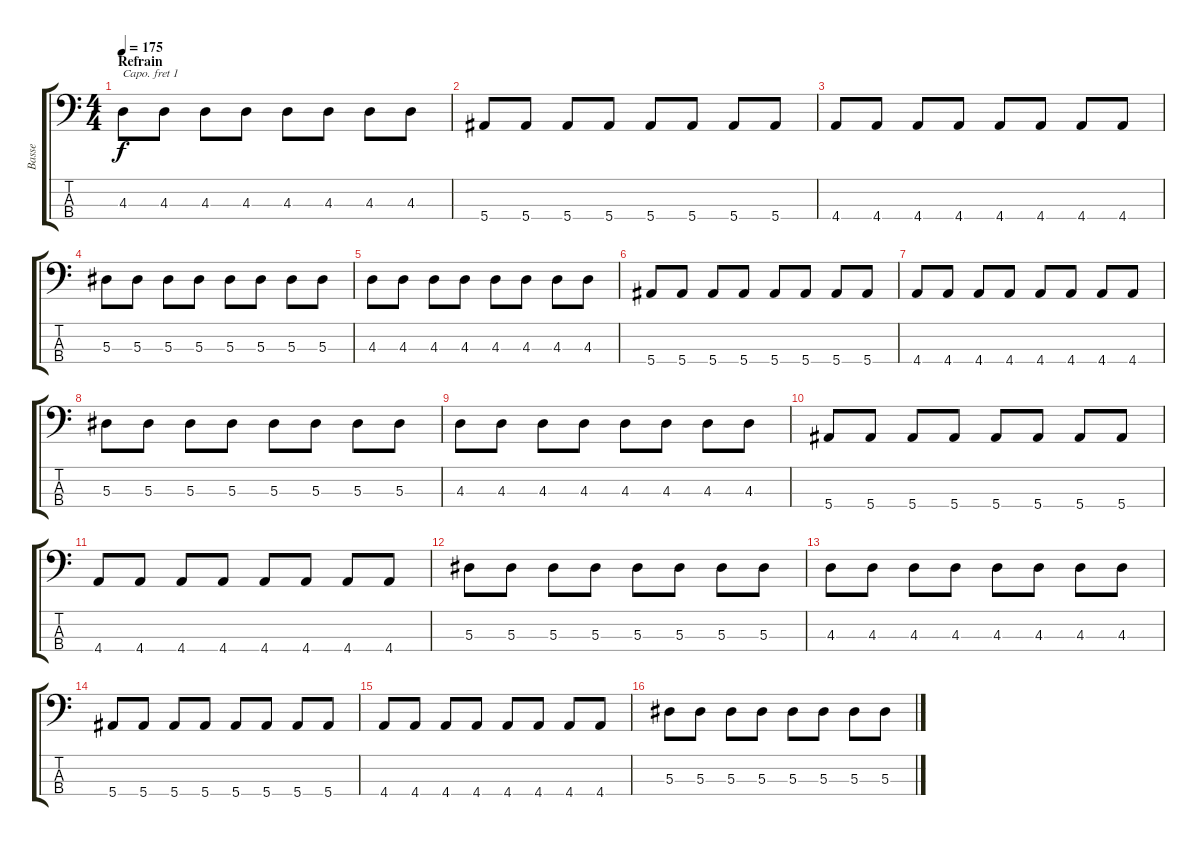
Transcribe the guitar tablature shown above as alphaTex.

\track ("Basse" "Basse") {instrument electricbasspick}
\staff {score tabs}
\capo 1
\tuning (G2 D2 A1 E1) {hide}
\ts (4 4)
\section ("" "Refrain")
\tempo 175
\clef f4
\ks c
4.3.8{dy f} 4.3.8 4.3.8 4.3.8 4.3.8 4.3.8 4.3.8 4.3.8 |
5.4.8 5.4.8 5.4.8 5.4.8 5.4.8 5.4.8 5.4.8 5.4.8 |
4.4.8 4.4.8 4.4.8 4.4.8 4.4.8 4.4.8 4.4.8 4.4.8 |
5.3.8 5.3.8 5.3.8 5.3.8 5.3.8 5.3.8 5.3.8 5.3.8 |
4.3.8 4.3.8 4.3.8 4.3.8 4.3.8 4.3.8 4.3.8 4.3.8 |
5.4.8 5.4.8 5.4.8 5.4.8 5.4.8 5.4.8 5.4.8 5.4.8 |
4.4.8 4.4.8 4.4.8 4.4.8 4.4.8 4.4.8 4.4.8 4.4.8 |
5.3.8 5.3.8 5.3.8 5.3.8 5.3.8 5.3.8 5.3.8 5.3.8 |
4.3.8 4.3.8 4.3.8 4.3.8 4.3.8 4.3.8 4.3.8 4.3.8 |
5.4.8 5.4.8 5.4.8 5.4.8 5.4.8 5.4.8 5.4.8 5.4.8 |
4.4.8 4.4.8 4.4.8 4.4.8 4.4.8 4.4.8 4.4.8 4.4.8 |
5.3.8 5.3.8 5.3.8 5.3.8 5.3.8 5.3.8 5.3.8 5.3.8 |
4.3.8 4.3.8 4.3.8 4.3.8 4.3.8 4.3.8 4.3.8 4.3.8 |
5.4.8 5.4.8 5.4.8 5.4.8 5.4.8 5.4.8 5.4.8 5.4.8 |
4.4.8 4.4.8 4.4.8 4.4.8 4.4.8 4.4.8 4.4.8 4.4.8 |
5.3.8 5.3.8 5.3.8 5.3.8 5.3.8 5.3.8 5.3.8 5.3.8
